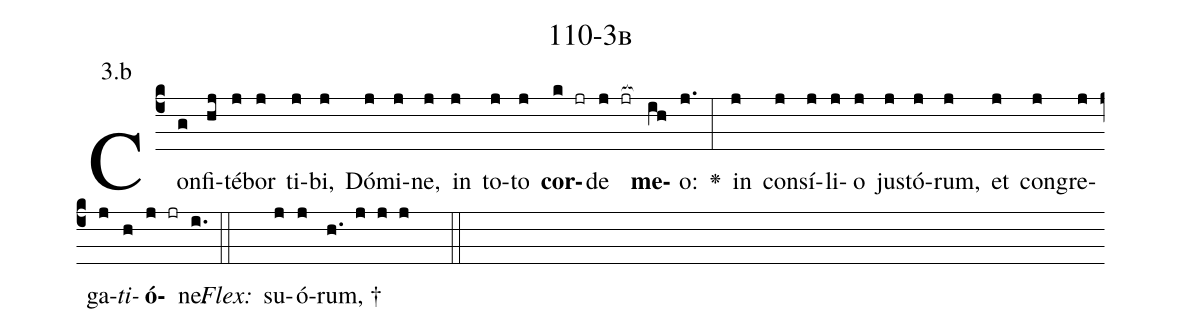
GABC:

name: 110-3b;
annotation: 3.b;
%%
(c4)Con(g)fi(hj)té(j)bor(j) ti(j)bi,(j) Dó(j)mi(j)ne,(j) in(j) to(j)to(j) <b>cor</b>(k jr)de(j jr[ocb:1{]) <b>me</b>(ih[ocb:0}])o:(j.) <v>\greheightstar</v>(:) in(j) con(j)sí(j)li(j)o(j) jus(j)tó(j)rum,(j) et(j) con(j)gre(j)ga(j)<i>ti</i>(h)<b>ó</b>(j jr)ne.(i.) (::)
<i>Flex:</i>()  su(j)ó(j)rum, †(h. j j j  ::)

%E(j) u(j) o(j) u(h) a(j) e.(i.) (::)
